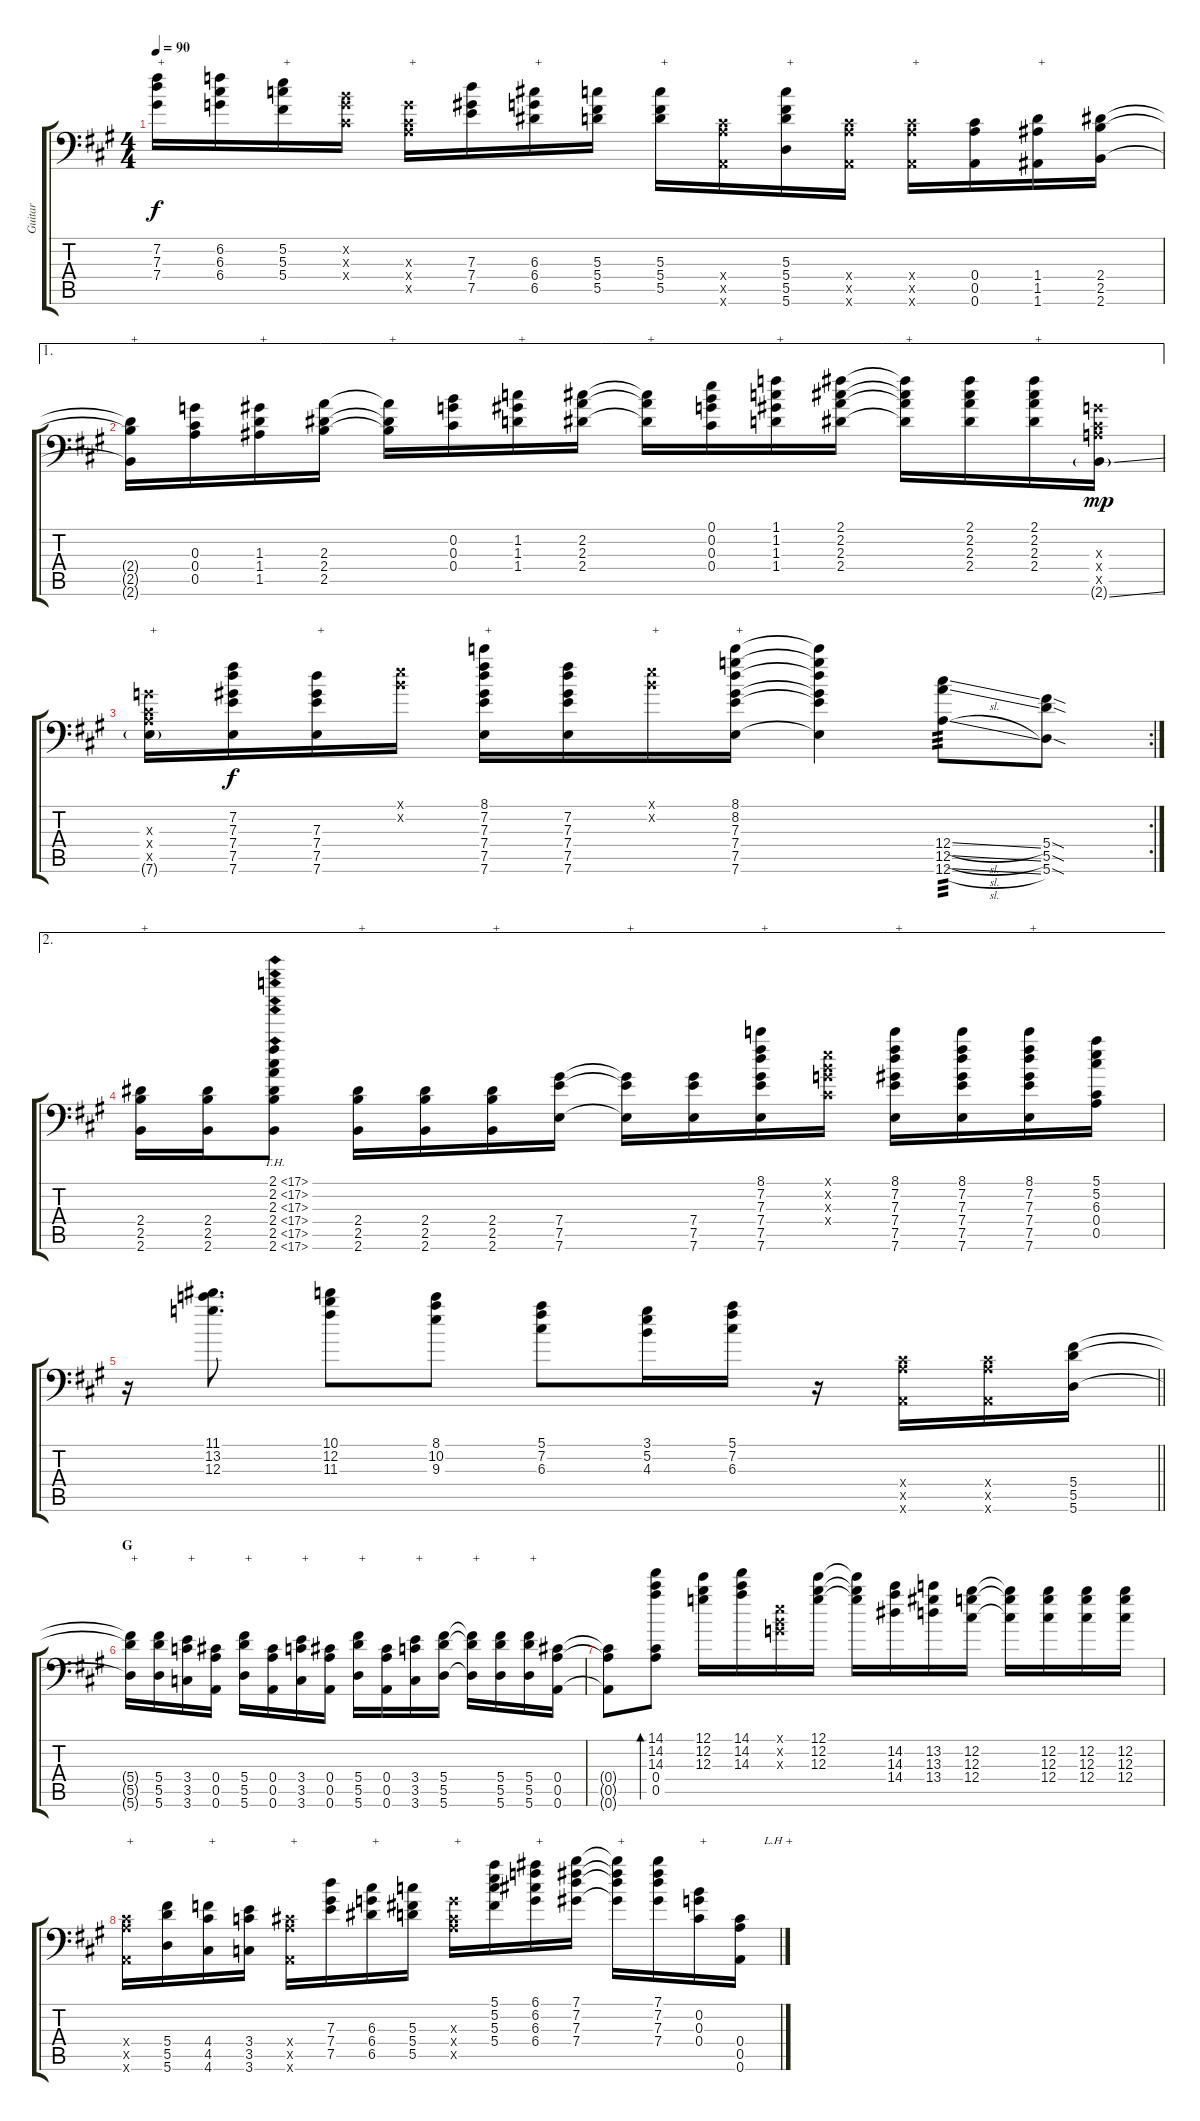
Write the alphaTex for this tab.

\track ("Guitar" "Guitar") {instrument acousticguitarsteel}
\staff {score tabs}
\tuning (E4 B3 G3 Db3 A2 A1) {hide}
\ts (4 4)
\tempo 90
\clef f4
\ks a
(7.2{t} 7.3{t} 7.4{t}).16{txt "+" dy f} (6.2 6.3 6.4).16 (5.2 5.3 5.4).16{txt "+"} (0.2{x} 0.3{x} 0.4{x}).16 (0.3{x} 0.4{x} 0.5{x}).16{txt "+"} (7.3 7.4 7.5).16 (6.3 6.4 6.5).16{txt "+"} (5.3 5.4 5.5).16 (5.3 5.4 5.5).16{txt "+"} (0.4{x} 0.5{x} 0.6{x}).16 (5.3 5.4 5.5 5.6).16{txt "+"} (0.4{x} 0.5{x} 0.6{x}).16 (0.4{x} 0.5{x} 0.6{x}).16{txt "+"} (0.4 0.5 0.6).16 (1.4 1.5 1.6).16{txt "+"} (2.4 2.5 2.6).16 |
\ae 1
(2.4{t} 2.5{t} 2.6{t}).16{txt "+"} (0.3 0.4 0.5).16 (1.3 1.4 1.5).16{txt "+"} (2.3 2.4 2.5).16 (2.3{t} 2.4{t} 2.5{t}).16{txt "+"} (0.2 0.3 0.4).16 (1.2 1.3 1.4).16{txt "+"} (2.2 2.3 2.4).16 (2.2{t} 2.3{t} 2.4{t}).16{txt "+"} (0.1 0.2 0.3 0.4).16 (1.1 1.2 1.3 1.4).16{txt "+"} (2.1 2.2 2.3 2.4).16 (2.1{t} 2.2{t} 2.3{t} 2.4{t}).16{txt "+"} (2.1 2.2 2.3 2.4).16 (2.1 2.2 2.3 2.4).16{txt "+"} (0.3{x} 0.4{x} 0.5{x} 2.6{ss g}).16{dy mp} |
\rc 2
(0.3{x} 0.4{x} 0.5{x} 7.6{g}).16{txt "+"} (7.2 7.3 7.4 7.5 7.6).16{dy f} (7.3 7.4 7.5 7.6).16{txt "+"} (0.1{x} 0.2{x}).16 (8.1 7.2 7.3 7.4 7.5 7.6).16{txt "+"} (7.2 7.3 7.4 7.5 7.6).16 (0.1{x} 0.2{x}).16{txt "+"} (8.1 8.2 7.3 7.4 7.5 7.6).16{txt "+"} (8.1{t} 8.2{t} 7.3{t} 7.4{t} 7.5{t} 7.6{t}).4 (12.4{sl} 12.5{sl} 12.6{sl}).8{tp 3} (5.4{sod} 5.5{sod} 5.6{sod}).8 |
\ae 2
(2.4 2.5 2.6).16{txt "+"} (2.4 2.5 2.6).16 (2.1{th 15} 2.2{th 15} 2.3{th 15} 2.4{th 15} 2.5{th 15} 2.6{th 15}).8 (2.4 2.5 2.6).16{txt "+"} (2.4 2.5 2.6).16 (2.4 2.5 2.6).16{txt "+"} (7.4 7.5 7.6).16 (7.4{t} 7.5{t} 7.6{t}).16{txt "+"} (7.4 7.5 7.6).16 (8.1 7.2 7.3 7.4 7.5 7.6).16{txt "+"} (0.1{x} 0.2{x} 0.3{x} 0.4{x}).16 (8.1 7.2 7.3 7.4 7.5 7.6).16{txt "+"} (8.1 7.2 7.3 7.4 7.5 7.6).16 (8.1 7.2 7.3 7.4 7.5 7.6).16{txt "+"} (5.1 5.2 6.3 0.4 0.5).16 |
\barLineRight lightlight
r.16 (11.1 13.2 12.3).8{d} (10.1 12.2 11.3).8 (8.1 10.2 9.3).8 (5.1 7.2 6.3).8 (3.1 5.2 4.3).16 (5.1 7.2 6.3).16 r.16 (0.4{x} 0.5{x} 0.6{x}).16 (0.4{x} 0.5{x} 0.6{x}).16 (5.4 5.5 5.6).16 |
\section ("" "G")
(5.4{t} 5.5{t} 5.6{t}).16{txt "+"} (5.4 5.5 5.6).16 (3.4 3.5 3.6).16{txt "+"} (0.4 0.5 0.6).16 (5.4 5.5 5.6).16{txt "+"} (0.4 0.5 0.6).16 (3.4 3.5 3.6).16{txt "+"} (0.4 0.5 0.6).16 (5.4 5.5 5.6).16{txt "+"} (0.4 0.5 0.6).16 (3.4 3.5 3.6).16{txt "+"} (5.4 5.5 5.6).16 (5.4{t} 5.5{t} 5.6{t}).16{txt "+"} (5.4 5.5 5.6).16 (5.4 5.5 5.6).16{txt "+"} (0.4 0.5 0.6).16 |
(0.4{t} 0.5{t} 0.6{t}).8 (14.1 14.2 14.3 0.4 0.5).8{bd 120} (12.1 12.2 12.3).16 (14.1 14.2 14.3).16 (0.1{x} 0.2{x} 0.3{x}).16 (12.1 12.2 12.3).16 (12.1{t} 12.2{t} 12.3{t}).16 (14.2 14.3 14.4).16 (13.2 13.3 13.4).16 (12.2 12.3 12.4).16 (12.2{t} 12.3{t} 12.4{t}).16 (12.2 12.3 12.4).16 (12.2 12.3 12.4).16 (12.2 12.3 12.4).16 |
(0.4{x} 0.5{x} 0.6{x}).16{txt "+"} (5.4 5.5 5.6).16 (4.4 4.5 4.6).16{txt "+"} (3.4 3.5 3.6).16 (0.4{x} 0.5{x} 0.6{x}).16{txt "+"} (7.3 7.4 7.5).16 (6.3 6.4 6.5).16{txt "+"} (5.3 5.4 5.5).16 (0.3{x} 0.4{x} 0.5{x}).16{txt "+"} (5.1 5.2 5.3 5.4).16 (6.1 6.2 6.3 6.4).16{txt "+"} (7.1 7.2 7.3 7.4).16 (7.1{t} 7.2{t} 7.3{t} 7.4{t}).16{txt "+"} (7.1 7.2 7.3 7.4).16 (0.2 0.3 0.4).16{txt "+"} (0.4 0.5 0.6).16{txt "        L.H +"}
